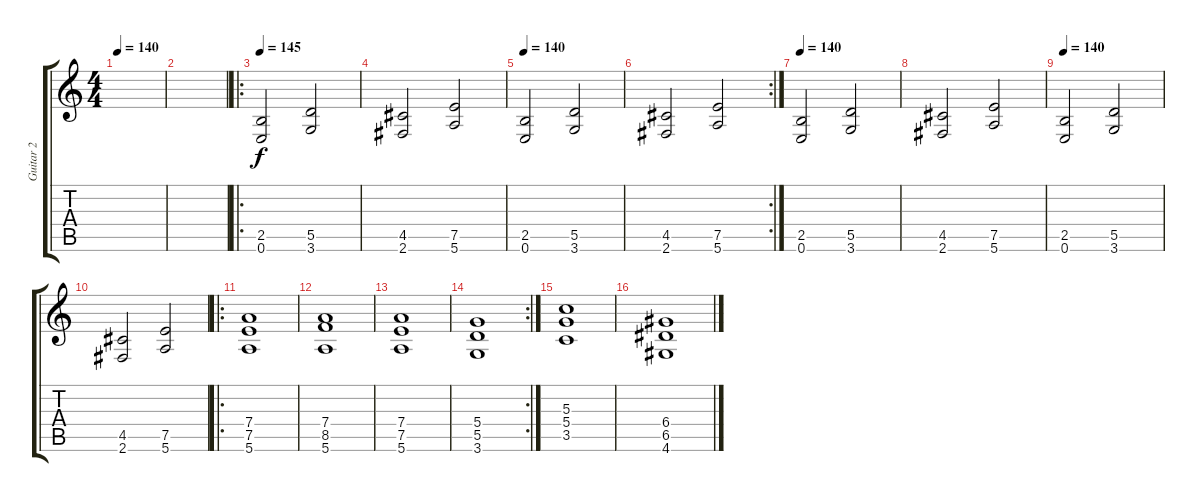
\track ("Guitar 2" "Guitar 2") {instrument distortionguitar}
\staff {score tabs}
\tuning (E4 B3 G3 D3 A2 E2) {hide}
\ts (4 4)
\tempo 140
\clef g2
\ks c
|
|
\ro
\tempo 145
(2.5 0.6).2{balance 8} (5.5 3.6).2 |
(4.5 2.6).2 (7.5 5.6).2 |
\tempo 140
(2.5 0.6).2 (5.5 3.6).2 |
\rc 2
(4.5 2.6).2 (7.5 5.6).2 |
\tempo 140
(2.5 0.6).2{balance 8} (5.5 3.6).2 |
(4.5 2.6).2 (7.5 5.6).2 |
\tempo 140
(2.5 0.6).2 (5.5 3.6).2 |
(4.5 2.6).2 (7.5 5.6).2 |
\ro
(7.4 7.5 5.6).1{volume 10 balance 0} |
(7.4 8.5 5.6).1 |
(7.4 7.5 5.6).1 |
\rc 2
(5.4 5.5 3.6).1 |
(5.3 5.4 3.5).1{balance 8} |
(6.4 6.5 4.6).1
